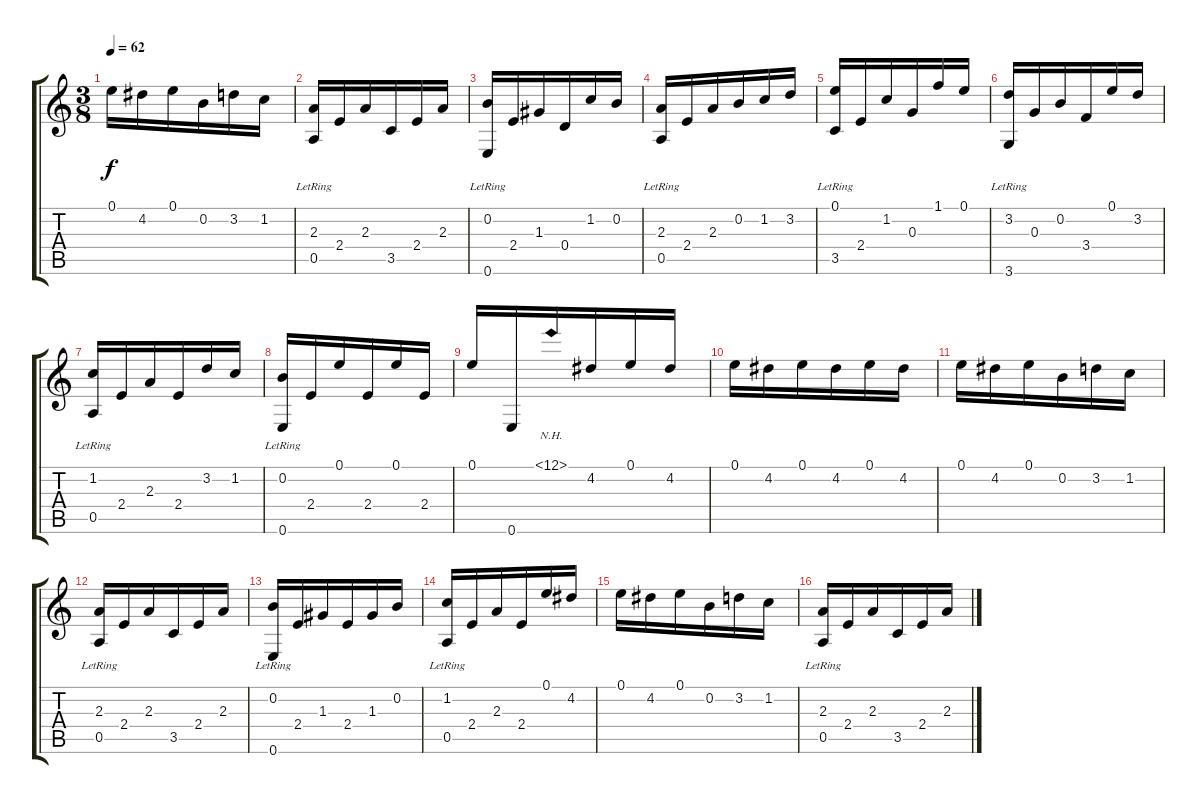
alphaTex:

\track "" {instrument acousticguitarnylon}
\staff {score tabs}
\tuning (E4 B3 G3 D3 A2 E2) {hide}
\ts (3 8)
\tempo 62
\clef g2
\ks c
0.1.16{dy f} 4.2.16 0.1.16 0.2.16 3.2.16 1.2.16 |
(2.3 0.5{lr}).16 2.4.16 2.3.16 3.5.16 2.4.16 2.3.16 |
(0.2 0.6{lr}).16 2.4.16 1.3.16 0.4.16 1.2.16 0.2.16 |
(2.3 0.5{lr}).16 2.4.16 2.3.16 0.2.16 1.2.16 3.2.16 |
(0.1 3.5{lr}).16 2.4.16 1.2.16 0.3.16 1.1.16 0.1.16 |
(3.2 3.6{lr}).16 0.3.16 0.2.16 3.4.16 0.1.16 3.2.16 |
(1.2 0.5{lr}).16 2.4.16 2.3.16 2.4.16 3.2.16 1.2.16 |
(0.2 0.6{lr}).16 2.4.16 0.1.16 2.4.16 0.1.16 2.4.16 |
0.1.16 0.6.16 12.1{nh}.16 4.2.16 0.1.16 4.2.16 |
0.1.16 4.2.16 0.1.16 4.2.16 0.1.16 4.2.16 |
0.1.16 4.2.16 0.1.16 0.2.16 3.2.16 1.2.16 |
(2.3 0.5{lr}).16 2.4.16 2.3.16 3.5.16 2.4.16 2.3.16 |
(0.2 0.6{lr}).16 2.4.16 1.3.16 2.4.16 1.3.16 0.2.16 |
(1.2 0.5{lr}).16 2.4.16 2.3.16 2.4.16 0.1.16 4.2.16 |
0.1.16 4.2.16 0.1.16 0.2.16 3.2.16 1.2.16 |
(2.3 0.5{lr}).16 2.4.16 2.3.16 3.5.16 2.4.16 2.3.16
